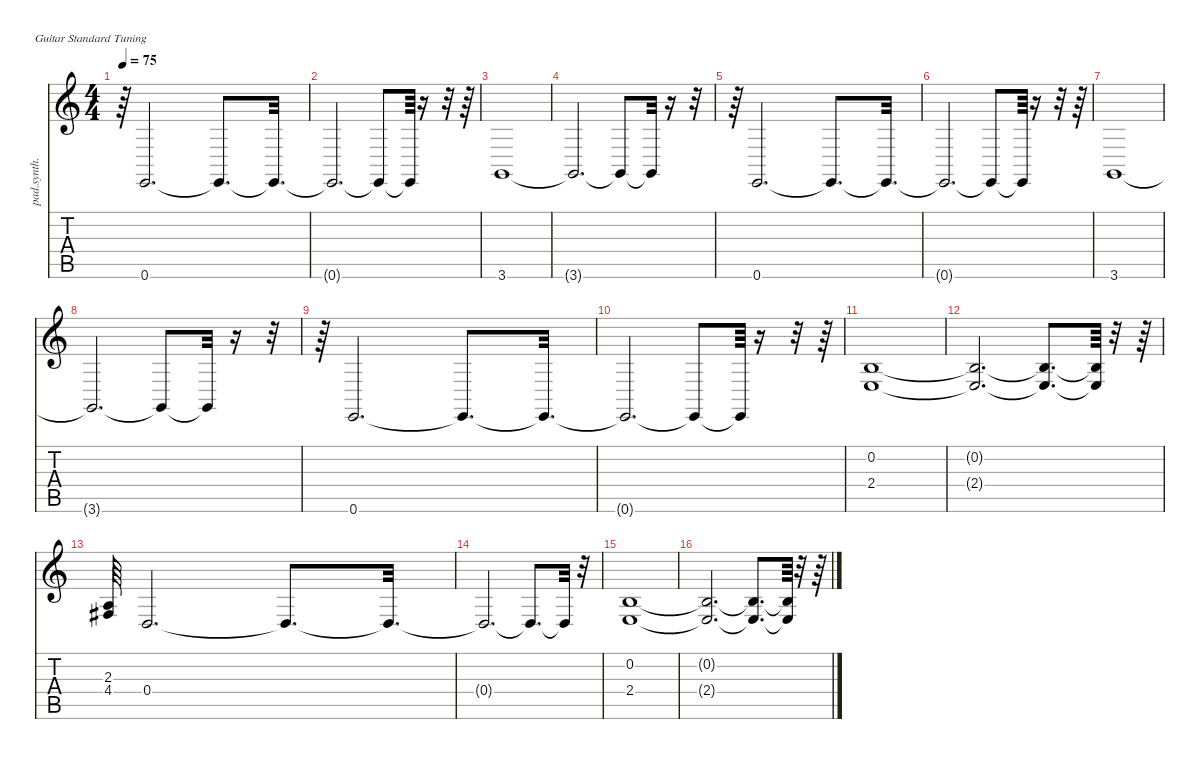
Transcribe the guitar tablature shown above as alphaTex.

\defaultSystemsLayout 4
\hideDynamics
\bracketExtendMode nobrackets
\otherSystemsTrackNameOrientation horizontal
\track ("Pad 2" "pad.synth.") {instrument pad2warm}
\staff {score tabs}
\tuning (E4 B3 G3 D3 A2 E2)
\ts (4 4)
\tempo 75
\clef g2
\ks c
r.64{dy f} 0.6.2{d} 0.6{t}.8{d} 0.6{t}.32{d} |
0.6{t}.2{d} 0.6{t}.8 0.6{t}.64 r.16 r.32 r.64 |
3.6.1 |
3.6{t}.2{d} 3.6{t}.8 3.6{t}.32 r.16 r.32 |
r.64 0.6.2{d} 0.6{t}.8{d} 0.6{t}.32{d} |
0.6{t}.2{d} 0.6{t}.8 0.6{t}.64 r.16 r.32 r.64 |
3.6.1 |
3.6{t}.2{d} 3.6{t}.8 3.6{t}.32 r.16 r.32 |
r.64 0.6.2{d} 0.6{t}.8{d} 0.6{t}.32{d} |
0.6{t}.2{d} 0.6{t}.8 0.6{t}.64 r.16 r.32 r.64 |
(0.2 2.4).1 |
(0.2{t} 2.4{t}).2{d} (0.2{t} 2.4{t}).8{d} (0.2{t} 2.4{t}).64 r.32 r.64 |
(2.3 4.4{acc #}).64 0.4.2{d} 0.4{t}.8{d} 0.4{t}.32{d} |
0.4{t}.2{d} 0.4{t}.8{d} 0.4{t}.32 r.32 |
(0.2 2.4).1 |
(0.2{t} 2.4{t}).2{d} (0.2{t} 2.4{t}).8{d} (0.2{t} 2.4{t}).64 r.32 r.64
